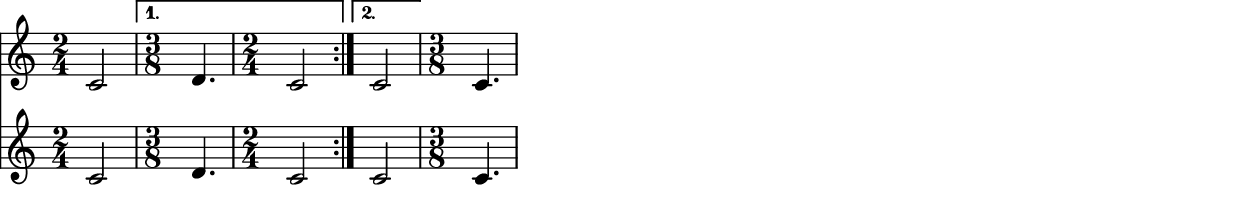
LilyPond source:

%% Generated by lilypond-book
%% Options: [exampleindent=10.16\mm,indent=0\mm,line-width=160\mm,paper-height=845.047\pt,paper-width=597.508\pt,papersize='(cons (* 597.508 pt) (* 845.047 pt)),quote]
\include "lilypond-book-preamble.ly"


% ****************************************************************
% Start cut-&-pastable-section
% ****************************************************************

#(ly:set-option 'eps-box-padding 3.000000)



\paper {
  #(set-paper-size '(cons (* 597.508 pt) (* 845.047 pt)))
  indent = 0\mm
  line-width = 160\mm
  % offset the left padding, also add 1mm as lilypond creates cropped
  % images with a little space on the right
  line-width = #(- line-width (* mm  3.000000) (* mm 1))
  line-width = 160\mm - 2.0 * 10.16\mm
  % offset the left padding, also add 1mm as lilypond creates cropped
  % images with a little space on the right
  line-width = #(- line-width (* mm  3.000000) (* mm 1))
}

\layout {
  
}




% ****************************************************************
% ly snippet:
% ****************************************************************
\sourcefileline 1522
music = {
  \repeat volta 2 {
    \time 2/4 c'2 |
    \alternative {
      \volta 1 {
        \time 3/8 d'4. |
        \time 2/4 c'2 | }
      \volta 2 {
        \once \omit Staff.TimeSignature
        \time 2/4 c'2 |
      }
    }
  }
  \time 3/8 c'4. |
}

<<
  \new Staff \music
  \new Staff \music
>>


% ****************************************************************
% end ly snippet
% ****************************************************************
